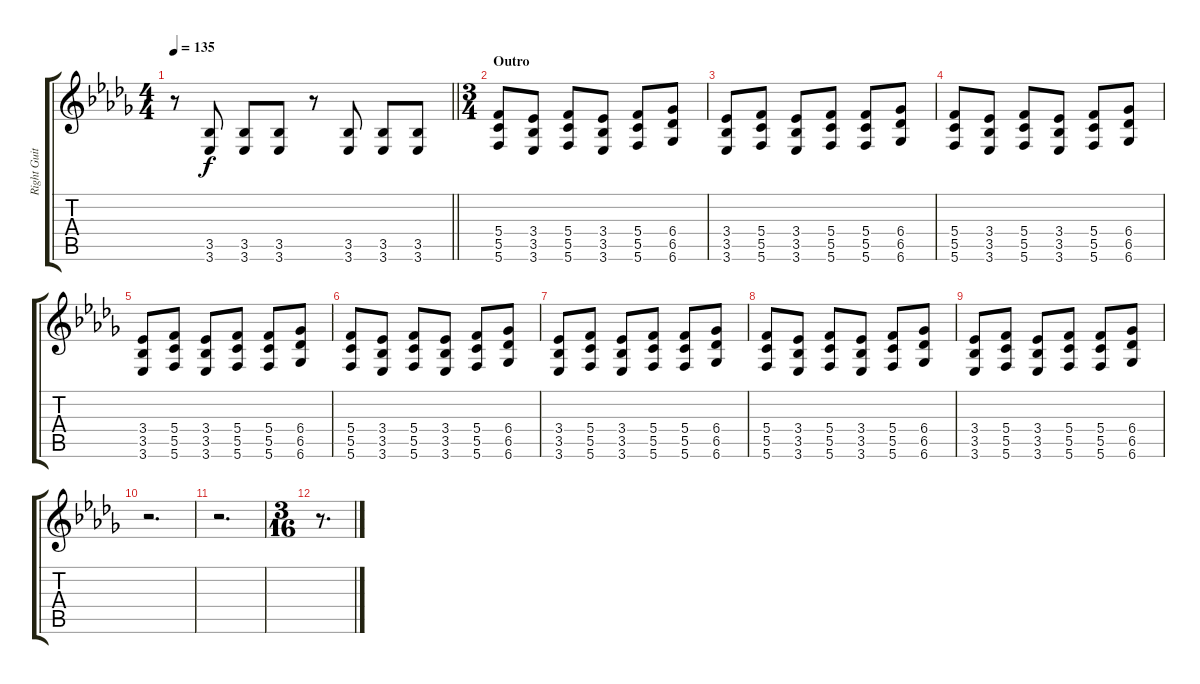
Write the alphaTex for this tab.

\track ("Right Guitar" "Right Guit") {instrument distortionguitar}
\staff {score tabs}
\tuning (D4 A3 F3 C3 G2 C2) {hide}
\ts (4 4)
\tempo 135
\clef g2
\barLineRight lightlight
\ks db
r.8{dy f} (3.5 3.6).8 (3.5 3.6).8 (3.5 3.6).8 r.8 (3.5 3.6).8 (3.5 3.6).8 (3.5 3.6).8 |
\ts (3 4)
\section ("" "Outro")
(5.4 5.5 5.6).8 (3.4 3.5 3.6).8 (5.4 5.5 5.6).8 (3.4 3.5 3.6).8 (5.4 5.5 5.6).8 (6.4 6.5 6.6).8 |
(3.4 3.5 3.6).8 (5.4 5.5 5.6).8 (3.4 3.5 3.6).8 (5.4 5.5 5.6).8 (5.4 5.5 5.6).8 (6.4 6.5 6.6).8 |
(5.4 5.5 5.6).8 (3.4 3.5 3.6).8 (5.4 5.5 5.6).8 (3.4 3.5 3.6).8 (5.4 5.5 5.6).8 (6.4 6.5 6.6).8 |
(3.4 3.5 3.6).8 (5.4 5.5 5.6).8 (3.4 3.5 3.6).8 (5.4 5.5 5.6).8 (5.4 5.5 5.6).8 (6.4 6.5 6.6).8 |
(5.4 5.5 5.6).8 (3.4 3.5 3.6).8 (5.4 5.5 5.6).8 (3.4 3.5 3.6).8 (5.4 5.5 5.6).8 (6.4 6.5 6.6).8 |
(3.4 3.5 3.6).8 (5.4 5.5 5.6).8 (3.4 3.5 3.6).8 (5.4 5.5 5.6).8 (5.4 5.5 5.6).8 (6.4 6.5 6.6).8 |
(5.4 5.5 5.6).8 (3.4 3.5 3.6).8 (5.4 5.5 5.6).8 (3.4 3.5 3.6).8 (5.4 5.5 5.6).8 (6.4 6.5 6.6).8 |
(3.4 3.5 3.6).8 (5.4 5.5 5.6).8 (3.4 3.5 3.6).8 (5.4 5.5 5.6).8 (5.4 5.5 5.6).8 (6.4 6.5 6.6).8 |
r.2{d} |
r.2{d} |
\ts (3 16)
r.8{d}
